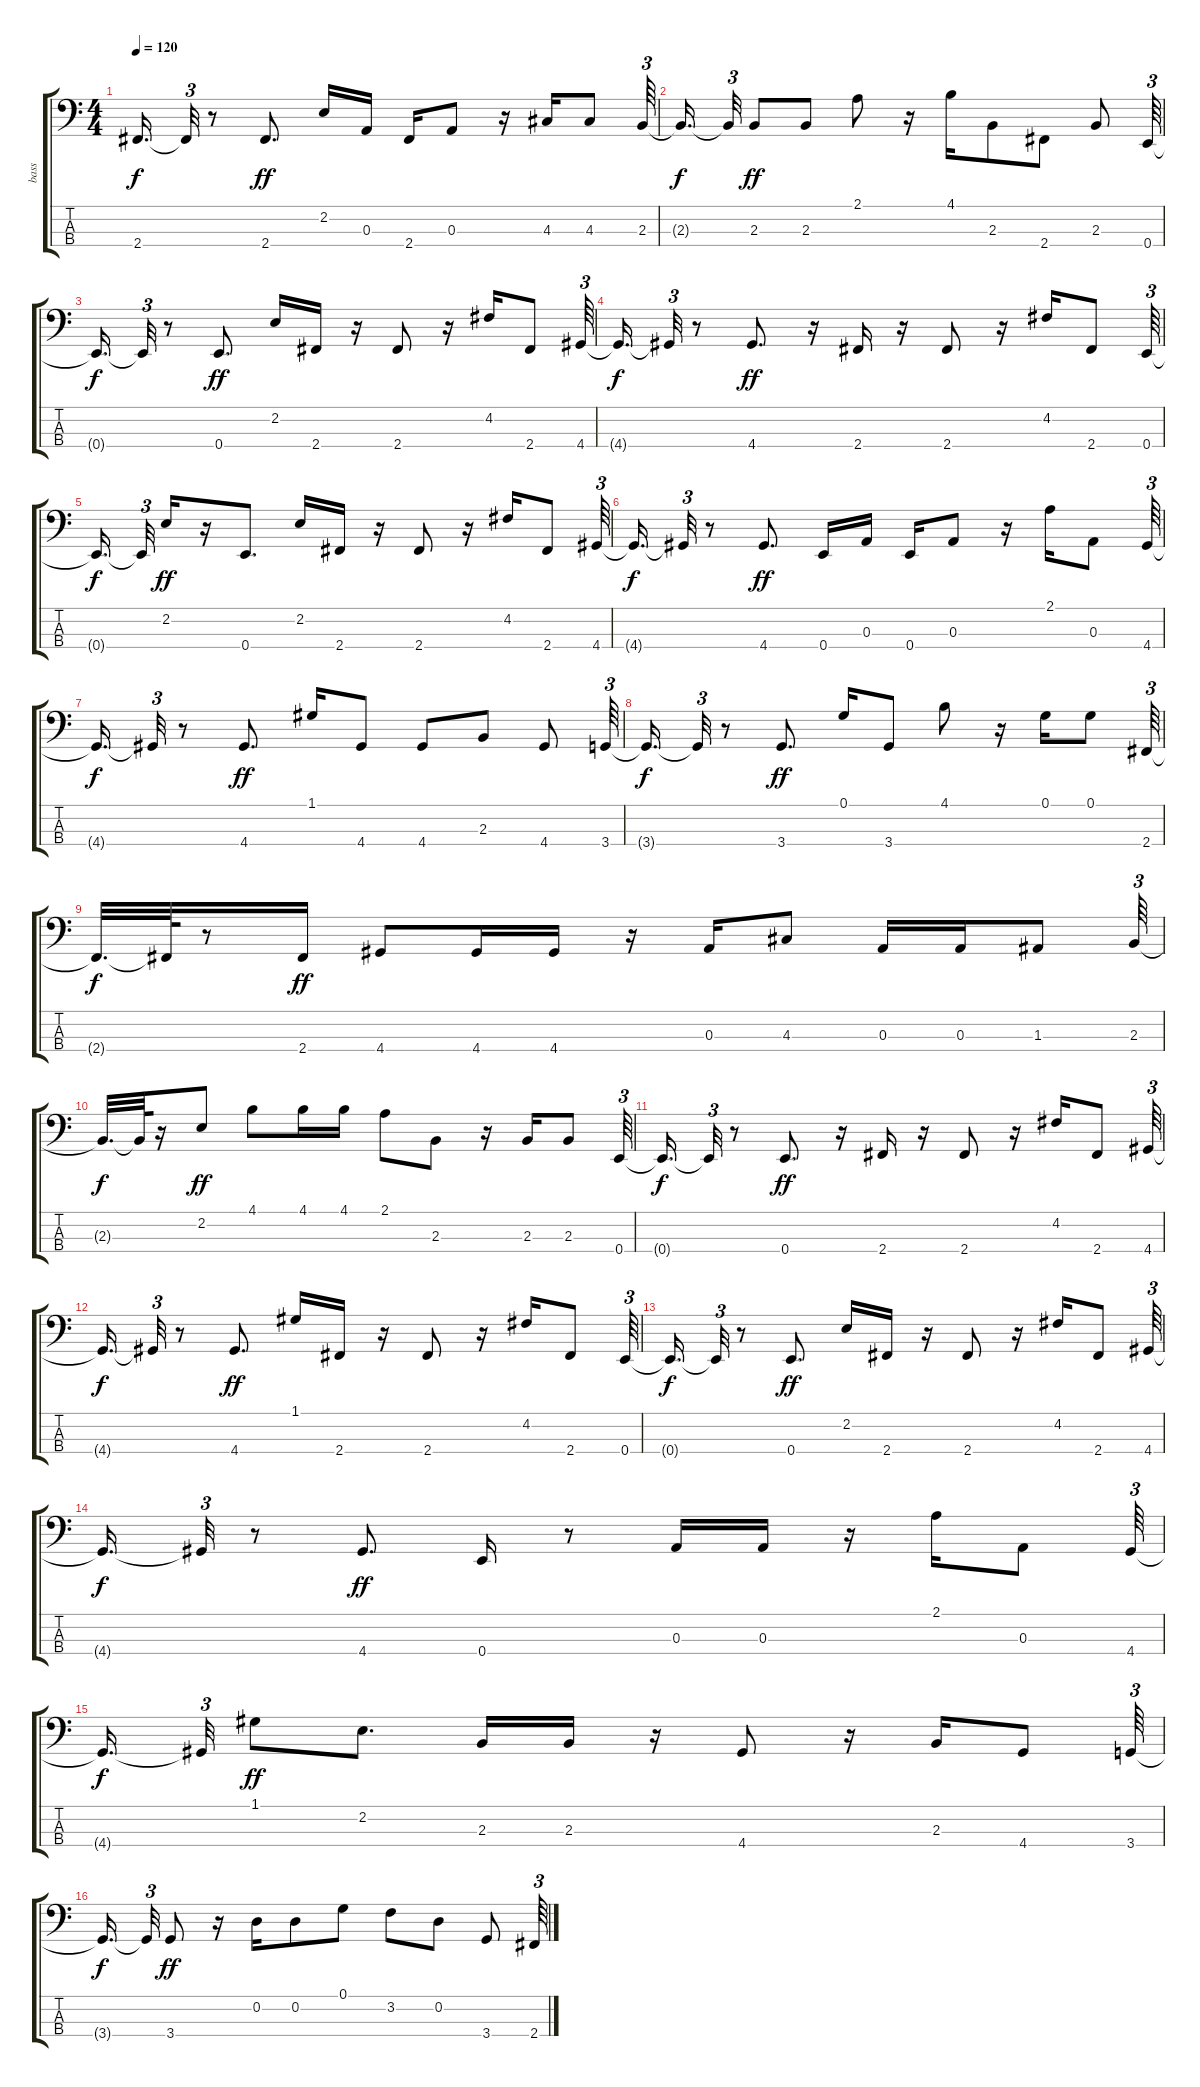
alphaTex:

\track ("bass" "bass") {instrument electricbasspick}
\staff {score tabs}
\tuning (G2 D2 A1 E1) {hide}
\ts (4 4)
\tempo 120
\clef f4
\ks c
2.4{t}.16{d dy f} 2.4{t}.32{tu (3 2)} r.8 2.4.8{d dy ff} 2.2.16 0.3.16 2.4.16 0.3.8 r.16 4.3.16 4.3.8 2.3.64{tu (3 2)} |
2.3{t}.16{d dy f beam splitsecondary} 2.3{t}.32{tu (3 2)} 2.3.8{dy ff} 2.3.8 2.1.8 r.16 4.1.16 2.3.8 2.4.8 2.3.8 0.4.64{tu (3 2)} |
0.4{t}.16{d dy f} 0.4{t}.32{tu (3 2)} r.8 0.4.8{d dy ff} 2.2.16 2.4.16 r.16 2.4.8 r.16 4.2.16 2.4.8 4.4.64{tu (3 2)} |
4.4{t}.16{d dy f} 4.4{t}.32{tu (3 2)} r.8 4.4.8{d dy ff} r.16 2.4.16 r.16 2.4.8 r.16 4.2.16 2.4.8 0.4.64{tu (3 2)} |
0.4{t}.16{d dy f beam splitsecondary} 0.4{t}.32{tu (3 2)} 2.2.16{dy ff} r.16 0.4.8{d} 2.2.16 2.4.16 r.16 2.4.8 r.16 4.2.16 2.4.8 4.4.64{tu (3 2)} |
4.4{t}.16{d dy f} 4.4{t}.32{tu (3 2)} r.8 4.4.8{d dy ff} 0.4.16 0.3.16 0.4.16 0.3.8 r.16 2.1.16 0.3.8 4.4.64{tu (3 2)} |
4.4{t}.16{d dy f} 4.4{t}.32{tu (3 2)} r.8 4.4.8{d dy ff} 1.1.16 4.4.8 4.4.8 2.3.8 4.4.8 3.4.64{tu (3 2)} |
3.4{t}.16{d dy f} 3.4{t}.32{tu (3 2)} r.8 3.4.8{d dy ff} 0.1.16 3.4.8 4.1.8 r.16 0.1.16 0.1.8 2.4.64{tu (3 2)} |
2.4{t}.32{d dy f} 2.4{t}.64 r.8 2.4.16{dy ff} 4.4.8 4.4.16 4.4.16 r.16 0.3.16 4.3.8 0.3.16 0.3.16 1.3.8 2.3.64{tu (3 2)} |
2.3{t}.32{d dy f} 2.3{t}.64 r.16 2.2.8{dy ff} 4.1.8 4.1.16 4.1.16 2.1.8 2.3.8 r.16 2.3.16 2.3.8 0.4.64{tu (3 2)} |
0.4{t}.16{d dy f} 0.4{t}.32{tu (3 2)} r.8 0.4.8{d dy ff} r.16 2.4.16 r.16 2.4.8 r.16 4.2.16 2.4.8 4.4.64{tu (3 2)} |
4.4{t}.16{d dy f} 4.4{t}.32{tu (3 2)} r.8 4.4.8{d dy ff} 1.1.16 2.4.16 r.16 2.4.8 r.16 4.2.16 2.4.8 0.4.64{tu (3 2)} |
0.4{t}.16{d dy f} 0.4{t}.32{tu (3 2)} r.8 0.4.8{d dy ff} 2.2.16 2.4.16 r.16 2.4.8 r.16 4.2.16 2.4.8 4.4.64{tu (3 2)} |
4.4{t}.16{d dy f} 4.4{t}.32{tu (3 2)} r.8 4.4.8{d dy ff} 0.4.16 r.8 0.3.16 0.3.16 r.16 2.1.16 0.3.8 4.4.64{tu (3 2)} |
4.4{t}.16{d dy f beam splitsecondary} 4.4{t}.32{tu (3 2)} 1.1.8{dy ff} 2.2.8{d} 2.3.16 2.3.16 r.16 4.4.8 r.16 2.3.16 4.4.8 3.4.64{tu (3 2)} |
3.4{t}.16{d dy f beam splitsecondary} 3.4{t}.32{tu (3 2)} 3.4.8{dy ff} r.16 0.2.16 0.2.8 0.1.8 3.2.8 0.2.8 3.4.8 2.4.64{tu (3 2)}
